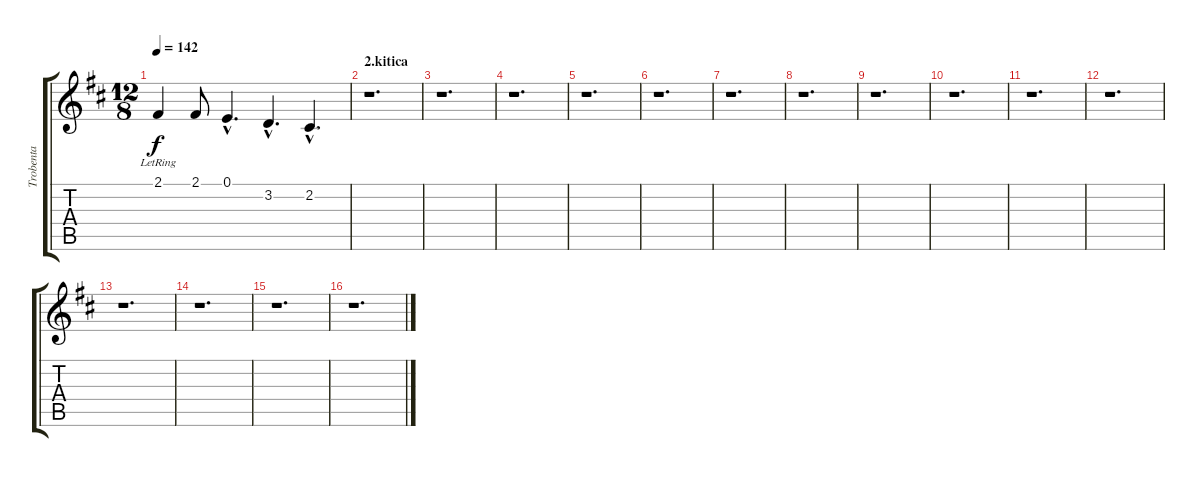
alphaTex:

\track ("Trobenta" "Trobenta") {instrument trumpet}
\staff {score tabs}
\tuning (E4 B3 G3 D3 A2 E2) {hide}
\ts (12 8)
\tempo 142
\clef g2
\ks d
2.1{lr}.4{dy f} 2.1.8 0.1{hac}.4{d} 3.2{hac}.4{d} 2.2{hac}.4{d} |
\section ("" "2.kitica")
r.1{d} |
r.1{d} |
r.1{d} |
r.1{d} |
r.1{d} |
r.1{d} |
r.1{d} |
r.1{d} |
r.1{d} |
r.1{d} |
r.1{d} |
r.1{d} |
r.1{d} |
r.1{d} |
r.1{d}
